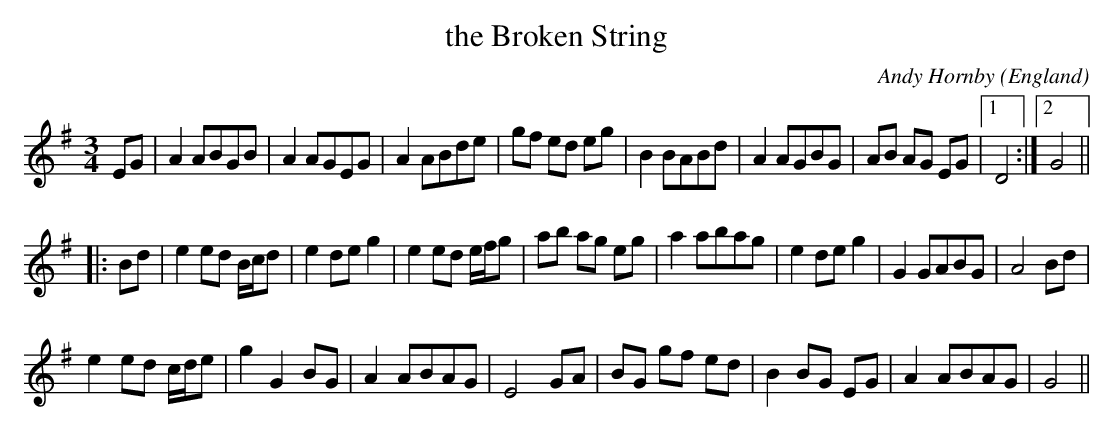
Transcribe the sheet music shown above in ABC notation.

X:1
T:the Broken String
C:Andy Hornby
M:3/4
O:England
K:G
EG|\
A2 ABGB|A2 AGEG|A2 ABde|gf ed eg|\
B2BABd|A2 AGBG|AB AG EG|1 D4 :|2 G4 ||
|:Bd|\
e2 ed B/c/d|e2de g2|e2 ed e/f/g|ab ag eg|\
a2 abag|e2 de g2|G2 GABG|A4 Bd|
e2ed c/d/e|g2 G2 BG|A2 ABAG|E4 GA|\
BG gf ed|B2BG EG| A2ABAG| G4 ||
